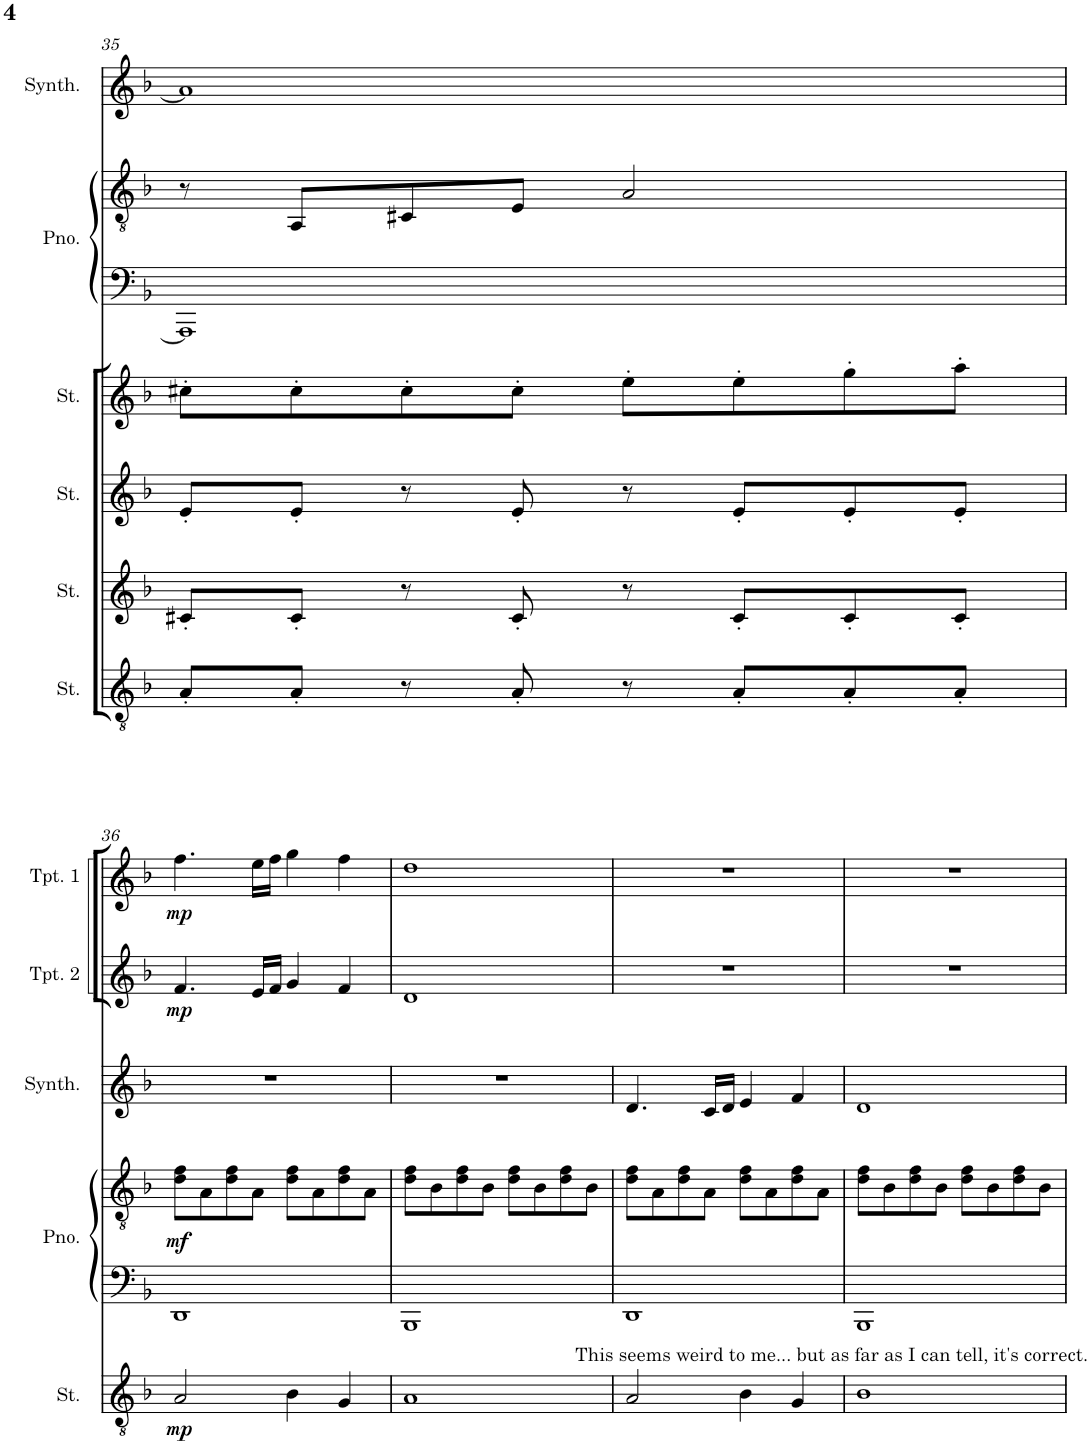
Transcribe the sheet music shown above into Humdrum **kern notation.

**kern	**dynam	**kern	**kern	**kern	**kern	**kern	**dynam	**kern	**kern	**dynam	**kern	**dynam	**kern
*part9	*part9	*part8	*part7	*part6	*part5	*part5	*part5	*part4	*part3	*part3	*part2	*part2	*part1
*staff10	*staff10	*staff9	*staff8	*staff7	*staff6	*staff5	*staff5/6	*staff4	*staff3	*staff3	*staff2	*staff2	*staff1
*I"Strings	*	*I"Strings	*I"Strings	*I"Strings	*I"Piano	*	*	*I"Brass Synthesizer	*I"Trumpet 2	*	*I"Trumpet 1	*	*I"Oboe
*I'St.	*	*I'St.	*I'St.	*I'St.	*I'Pno.	*	*	*I'Synth.	*I'Tpt. 2	*	*I'Tpt. 1	*	*I'Ob.
!!LO:PB:g=z
*clefGv2	*	*clefG2	*clefG2	*clefG2	*clefF4	*clefGv2	*	*clefG2	*clefG2	*	*clefG2	*	*clefG2
*	*	*	*	*	*	*	*	*	*Trd1c2	*	*Trd1c2	*	*
*k[b-]	*	*k[b-]	*k[b-]	*k[b-]	*k[b-]	*k[b-]	*	*k[b-]	*k[b-]	*	*k[b-]	*	*k[b-]
*M4/4	*	*M4/4	*M4/4	*M4/4	*M4/4	*M4/4	*	*M4/4	*M4/4	*	*M4/4	*	*M4/4
=35	=35	=35	=35	=35	=35	=35	=35	=35	=35	=35	=35	=35	=35
8A'/L	.	8c#X'/L	8e'/L	8cc#X'\L	1AAA]	8r	.	1a]	1r	.	1r	.	1r
8A'/J	.	8c#'/J	8e'/J	8cc#'\	.	8AA/L	.	.	.	.	.	.	.
8r	.	8r	8r	8cc#'\	.	8C#X/	.	.	.	.	.	.	.
8A'/	.	8c#'/	8e'/	8cc#'\J	.	8E/J	.	.	.	.	.	.	.
8r	.	8r	8r	8ee'\L	.	2A/	.	.	.	.	.	.	.
8A'/L	.	8c#'/L	8e'/L	8ee'\	.	.	.	.	.	.	.	.	.
8A'/	.	8c#'/	8e'/	8gg'\	.	.	.	.	.	.	.	.	.
8A'/J	.	8c#'/J	8e'/J	8aa'\J	.	.	.	.	.	.	.	.	.
!!LO:LB:g=z
=36	=36	=36	=36	=36	=36	=36	=36	=36	=36	=36	=36	=36	=36
!	!LO:DY:b	!	!	!	!	!	!LO:DY:b	!	!	!LO:DY:b	!	!LO:DY:b	!
2A/	mp	1r	1r	1r	1DD	8d\ 8f\L	mf	1r	4.f/	mp	4.ff\	mp	1r
.	.	.	.	.	.	8A\	.	.	.	.	.	.	.
.	.	.	.	.	.	8d\ 8f\	.	.	.	.	.	.	.
.	.	.	.	.	.	8A\J	.	.	16e/LL	.	16ee\LL	.	.
.	.	.	.	.	.	.	.	.	16f/JJ	.	16ff\JJ	.	.
4B-\	.	.	.	.	.	8d\ 8f\L	.	.	4g/	.	4gg\	.	.
.	.	.	.	.	.	8A\	.	.	.	.	.	.	.
4G/	.	.	.	.	.	8d\ 8f\	.	.	4f/	.	4ff\	.	.
.	.	.	.	.	.	8A\J	.	.	.	.	.	.	.
=37	=37	=37	=37	=37	=37	=37	=37	=37	=37	=37	=37	=37	=37
1A	.	1r	1r	1r	1BBB-	8d\ 8f\L	.	1r	1d	.	1dd	.	1r
.	.	.	.	.	.	8B-\	.	.	.	.	.	.	.
.	.	.	.	.	.	8d\ 8f\	.	.	.	.	.	.	.
.	.	.	.	.	.	8B-\J	.	.	.	.	.	.	.
.	.	.	.	.	.	8d\ 8f\L	.	.	.	.	.	.	.
.	.	.	.	.	.	8B-\	.	.	.	.	.	.	.
.	.	.	.	.	.	8d\ 8f\	.	.	.	.	.	.	.
.	.	.	.	.	.	8B-\J	.	.	.	.	.	.	.
=38	=38	=38	=38	=38	=38	=38	=38	=38	=38	=38	=38	=38	=38
!LO:TX:a:t=This seems weird to me... but as far as I can tell, it's correct.	!	!	!	!	!	!	!	!	!	!	!	!	!
2A/	.	1r	1r	1r	1DD	8d\ 8f\L	.	4.d/	1r	.	1r	.	1r
.	.	.	.	.	.	8A\	.	.	.	.	.	.	.
.	.	.	.	.	.	8d\ 8f\	.	.	.	.	.	.	.
.	.	.	.	.	.	8A\J	.	16c/LL	.	.	.	.	.
.	.	.	.	.	.	.	.	16d/JJ	.	.	.	.	.
4B-\	.	.	.	.	.	8d\ 8f\L	.	4e/	.	.	.	.	.
.	.	.	.	.	.	8A\	.	.	.	.	.	.	.
4G/	.	.	.	.	.	8d\ 8f\	.	4f/	.	.	.	.	.
.	.	.	.	.	.	8A\J	.	.	.	.	.	.	.
=39	=39	=39	=39	=39	=39	=39	=39	=39	=39	=39	=39	=39	=39
1B-	.	1r	1r	1r	1BBB-	8d\ 8f\L	.	1d	1r	.	1r	.	1r
.	.	.	.	.	.	8B-\	.	.	.	.	.	.	.
.	.	.	.	.	.	8d\ 8f\	.	.	.	.	.	.	.
.	.	.	.	.	.	8B-\J	.	.	.	.	.	.	.
.	.	.	.	.	.	8d\ 8f\L	.	.	.	.	.	.	.
.	.	.	.	.	.	8B-\	.	.	.	.	.	.	.
.	.	.	.	.	.	8d\ 8f\	.	.	.	.	.	.	.
.	.	.	.	.	.	8B-\J	.	.	.	.	.	.	.
=	=	=	=	=	=	=	=	=	=	=	=	=	=
*-	*-	*-	*-	*-	*-	*-	*-	*-	*-	*-	*-	*-	*-
